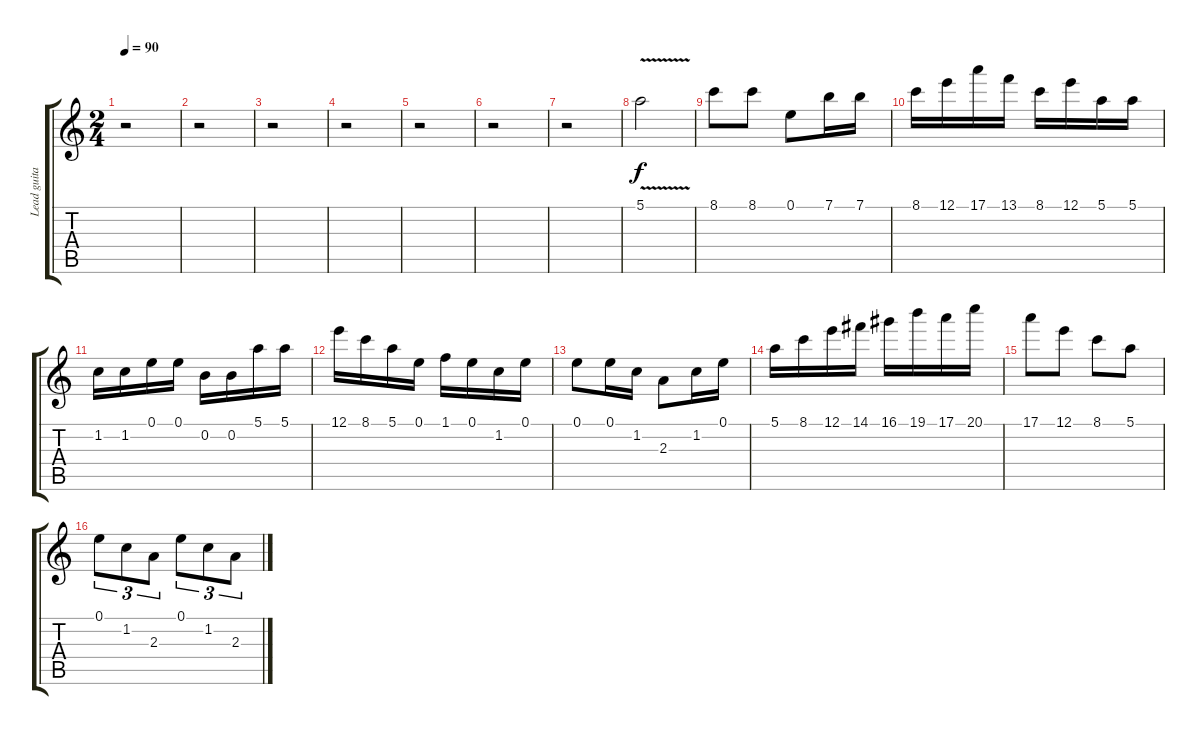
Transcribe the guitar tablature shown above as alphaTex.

\track ("Lead guitar" "Lead guita") {instrument acousticguitarsteel}
\staff {score tabs}
\tuning (E4 B3 G3 D3 A2 E2) {hide}
\ts (2 4)
\tempo 90
\clef g2
\ks c
r.2{dy f} |
r.2 |
r.2 |
r.2 |
r.2 |
r.2 |
r.2 |
5.1{v}.2{instrument distortionguitar} |
8.1.8 8.1.8 0.1.8 7.1.16 7.1.16 |
8.1.16 12.1.16 17.1.16 13.1.16 8.1.16 12.1.16 5.1.16 5.1.16 |
1.2.16 1.2.16 0.1.16 0.1.16 0.2.16 0.2.16 5.1.16 5.1.16 |
12.1.16 8.1.16 5.1.16 0.1.16 1.1.16 0.1.16 1.2.16 0.1.16 |
0.1.8 0.1.16 1.2.16 2.3.8 1.2.16 0.1.16 |
5.1.16 8.1.16 12.1.16 14.1.16 16.1.16 19.1.16 17.1.16 20.1.16 |
17.1.8 12.1.8 8.1.8 5.1.8 |
0.1.8{tu (3 2)} 1.2.8{tu (3 2)} 2.3.8{tu (3 2)} 0.1.8{tu (3 2)} 1.2.8{tu (3 2)} 2.3.8{tu (3 2)}
